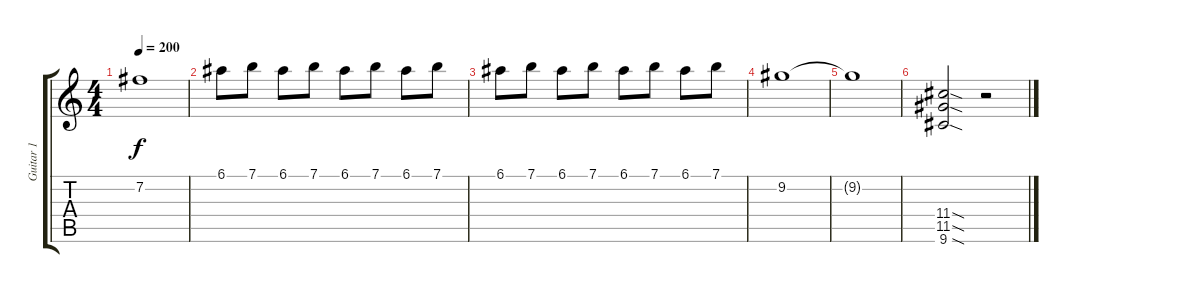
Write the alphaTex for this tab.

\track ("Guitar 1" "Guitar 1") {instrument distortionguitar}
\staff {score tabs}
\tuning (E4 B3 G3 D3 A2 E2) {hide}
\ts (4 4)
\tempo 200
\clef g2
\ks c
7.2{t}.1{dy f} |
6.1.8 7.1.8 6.1.8 7.1.8 6.1.8 7.1.8 6.1.8 7.1.8 |
6.1.8 7.1.8 6.1.8 7.1.8 6.1.8 7.1.8 6.1.8 7.1.8 |
9.2.1 |
9.2{t}.1 |
(11.4{sod} 11.5{sod} 9.6{sod}).2 r.2
